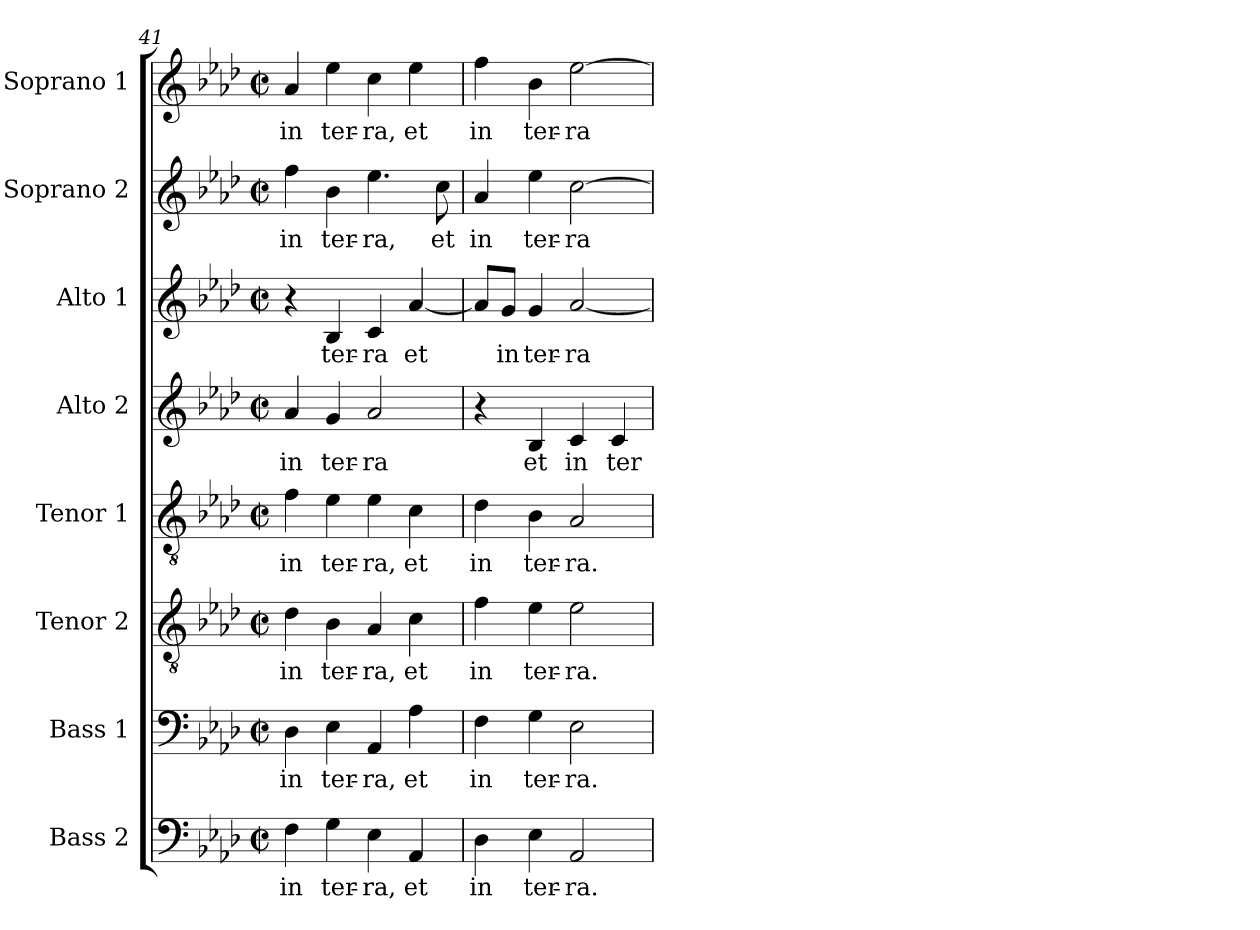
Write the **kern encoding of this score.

**kern	**text	**kern	**text	**kern	**text	**kern	**text	**kern	**text	**kern	**text	**kern	**text	**kern	**text
*part8	*part8	*part7	*part7	*part6	*part6	*part5	*part5	*part4	*part4	*part3	*part3	*part2	*part2	*part1	*part1
*staff8	*staff8	*staff7	*staff7	*staff6	*staff6	*staff5	*staff5	*staff4	*staff4	*staff3	*staff3	*staff2	*staff2	*staff1	*staff1
*I"Bass 2	*	*I"Bass 1	*	*I"Tenor 2	*	*I"Tenor 1	*	*I"Alto 2	*	*I"Alto 1	*	*I"Soprano 2	*	*I"Soprano 1	*
*I'B.2	*	*I'B.1	*	*I'T.2	*	*I'T.1	*	*I'A.2	*	*I'A.1	*	*I'S.2	*	*I'S.1	*
!!LO:PB:g=z
*clefF4	*	*clefF4	*	*clefGv2	*	*clefGv2	*	*clefG2	*	*clefG2	*	*clefG2	*	*clefG2	*
*	*	*	*	*ITrd7c12	*	*ITrd7c12	*	*	*	*	*	*	*	*	*
*k[b-e-a-d-]	*	*k[b-e-a-d-]	*	*k[b-e-a-d-]	*	*k[b-e-a-d-]	*	*k[b-e-a-d-]	*	*k[b-e-a-d-]	*	*k[b-e-a-d-]	*	*k[b-e-a-d-]	*
*A-:	*	*A-:	*	*A-:	*	*A-:	*	*A-:	*	*A-:	*	*A-:	*	*A-:	*
*M2/2	*	*M2/2	*	*M2/2	*	*M2/2	*	*M2/2	*	*M2/2	*	*M2/2	*	*M2/2	*
*met(c|)	*	*met(c|)	*	*met(c|)	*	*met(c|)	*	*met(c|)	*	*met(c|)	*	*met(c|)	*	*met(c|)	*
=41	=41	=41	=41	=41	=41	=41	=41	=41	=41	=41	=41	=41	=41	=41	=41
!	!LO:LY:b:color=#000000	!	!	!	!	!	!	!	!	!	!	!	!	!	!
!	!	!	!LO:LY:b:color=#000000	!	!	!	!	!	!	!	!	!	!	!	!
!	!	!	!	!	!LO:LY:b:color=#000000	!	!	!	!	!	!	!	!	!	!
!	!	!	!	!	!	!	!LO:LY:b:color=#000000	!	!	!	!	!	!	!	!
!	!	!	!	!	!	!	!	!	!LO:LY:b:color=#000000	!	!	!	!	!	!
!	!	!	!	!	!	!	!	!	!	!	!	!	!LO:LY:b:color=#000000	!	!
!	!	!	!	!	!	!	!	!	!	!	!	!	!	!	!LO:LY:b:color=#000000
4Fi\	in	4D-i\	in	4D-i\	in	4Fi\	in	4a-i/	in	4r	.	4ffi\	in	4a-i/	in
!	!LO:LY:b:color=#000000	!	!	!	!	!	!	!	!	!	!	!	!	!	!
!	!	!	!LO:LY:b:color=#000000	!	!	!	!	!	!	!	!	!	!	!	!
!	!	!	!	!	!LO:LY:b:color=#000000	!	!	!	!	!	!	!	!	!	!
!	!	!	!	!	!	!	!LO:LY:b:color=#000000	!	!	!	!	!	!	!	!
!	!	!	!	!	!	!	!	!	!LO:LY:b:color=#000000	!	!	!	!	!	!
!	!	!	!	!	!	!	!	!	!	!	!LO:LY:b:color=#000000	!	!	!	!
!	!	!	!	!	!	!	!	!	!	!	!	!	!LO:LY:b:color=#000000	!	!
!	!	!	!	!	!	!	!	!	!	!	!	!	!	!	!LO:LY:b:color=#000000
4Gi\	ter-	4E-i\	ter-	4BB-i\	ter-	4E-i\	ter-	4gi/	ter-	4B-i/	ter-	4b-i\	ter-	4ee-i\	ter-
!	!LO:LY:b:color=#000000	!	!	!	!	!	!	!	!	!	!	!	!	!	!
!	!	!	!LO:LY:b:color=#000000	!	!	!	!	!	!	!	!	!	!	!	!
!	!	!	!	!	!LO:LY:b:color=#000000	!	!	!	!	!	!	!	!	!	!
!	!	!	!	!	!	!	!LO:LY:b:color=#000000	!	!	!	!	!	!	!	!
!	!	!	!	!	!	!	!	!	!LO:LY:b:color=#000000	!	!	!	!	!	!
!	!	!	!	!	!	!	!	!	!	!	!LO:LY:b:color=#000000	!	!	!	!
!	!	!	!	!	!	!	!	!	!	!	!	!	!LO:LY:b:color=#000000	!	!
!	!	!	!	!	!	!	!	!	!	!	!	!	!	!	!LO:LY:b:color=#000000
4E-i\	-ra,	4AA-i/	-ra,	4AA-i/	-ra,	4E-i\	-ra,	2a-i/	-ra	4ci/	-ra	4.ee-i\	-ra,	4cci\	-ra,
!	!LO:LY:b:color=#000000	!	!	!	!	!	!	!	!	!	!	!	!	!	!
!	!	!	!LO:LY:b:color=#000000	!	!	!	!	!	!	!	!	!	!	!	!
!	!	!	!	!	!LO:LY:b:color=#000000	!	!	!	!	!	!	!	!	!	!
!	!	!	!	!	!	!	!LO:LY:b:color=#000000	!	!	!	!	!	!	!	!
!	!	!	!	!	!	!	!	!	!	!	!LO:LY:b:color=#000000	!	!	!	!
!	!	!	!	!	!	!	!	!	!	!	!	!	!	!	!LO:LY:b:color=#000000
4AA-i/	et	4A-i\	et	4Ci\	et	4Ci\	et	.	.	[4a-i/	et	.	.	4ee-i\	et
!	!	!	!	!	!	!	!	!	!	!	!	!	!LO:LY:b:color=#000000	!	!
.	.	.	.	.	.	.	.	.	.	.	.	8cci\	et	.	.
=42	=42	=42	=42	=42	=42	=42	=42	=42	=42	=42	=42	=42	=42	=42	=42
!	!LO:LY:b:color=#000000	!	!	!	!	!	!	!	!	!	!	!	!	!	!
!	!	!	!LO:LY:b:color=#000000	!	!	!	!	!	!	!	!	!	!	!	!
!	!	!	!	!	!LO:LY:b:color=#000000	!	!	!	!	!	!	!	!	!	!
!	!	!	!	!	!	!	!LO:LY:b:color=#000000	!	!	!	!	!	!	!	!
!	!	!	!	!	!	!	!	!	!	!	!	!	!LO:LY:b:color=#000000	!	!
!	!	!	!	!	!	!	!	!	!	!	!	!	!	!	!LO:LY:b:color=#000000
4D-i\	in	4Fi\	in	4Fi\	in	4D-i\	in	4r	.	8a-i/L]	.	4a-i/	in	4ffi\	in
!	!	!	!	!	!	!	!	!	!	!	!LO:LY:b:color=#000000	!	!	!	!
.	.	.	.	.	.	.	.	.	.	8gi/J	in	.	.	.	.
!	!LO:LY:b:color=#000000	!	!	!	!	!	!	!	!	!	!	!	!	!	!
!	!	!	!LO:LY:b:color=#000000	!	!	!	!	!	!	!	!	!	!	!	!
!	!	!	!	!	!LO:LY:b:color=#000000	!	!	!	!	!	!	!	!	!	!
!	!	!	!	!	!	!	!LO:LY:b:color=#000000	!	!	!	!	!	!	!	!
!	!	!	!	!	!	!	!	!	!LO:LY:b:color=#000000	!	!	!	!	!	!
!	!	!	!	!	!	!	!	!	!	!	!LO:LY:b:color=#000000	!	!	!	!
!	!	!	!	!	!	!	!	!	!	!	!	!	!LO:LY:b:color=#000000	!	!
!	!	!	!	!	!	!	!	!	!	!	!	!	!	!	!LO:LY:b:color=#000000
4E-i\	ter-	4Gi\	ter-	4E-i\	ter-	4BB-i\	ter-	4B-i/	et	4gi/	ter-	4ee-i\	ter-	4b-i\	ter-
!	!LO:LY:b:color=#000000	!	!	!	!	!	!	!	!	!	!	!	!	!	!
!	!	!	!LO:LY:b:color=#000000	!	!	!	!	!	!	!	!	!	!	!	!
!	!	!	!	!	!LO:LY:b:color=#000000	!	!	!	!	!	!	!	!	!	!
!	!	!	!	!	!	!	!LO:LY:b:color=#000000	!	!	!	!	!	!	!	!
!	!	!	!	!	!	!	!	!	!LO:LY:b:color=#000000	!	!	!	!	!	!
!	!	!	!	!	!	!	!	!	!	!	!LO:LY:b:color=#000000	!	!	!	!
!	!	!	!	!	!	!	!	!	!	!	!	!	!LO:LY:b:color=#000000	!	!
!	!	!	!	!	!	!	!	!	!	!	!	!	!	!	!LO:LY:b:color=#000000
2AA-i/	-ra.	2E-i\	-ra.	2E-i\	-ra.	2AA-i/	-ra.	4ci/	in	[2a-i/	-ra	[2cci\	-ra	[2ee-i\	-ra
!	!	!	!	!	!	!	!	!	!LO:LY:b:color=#000000	!	!	!	!	!	!
.	.	.	.	.	.	.	.	4ci/	ter-	.	.	.	.	.	.
=	=	=	=	=	=	=	=	=	=	=	=	=	=	=	=
*-	*-	*-	*-	*-	*-	*-	*-	*-	*-	*-	*-	*-	*-	*-	*-
